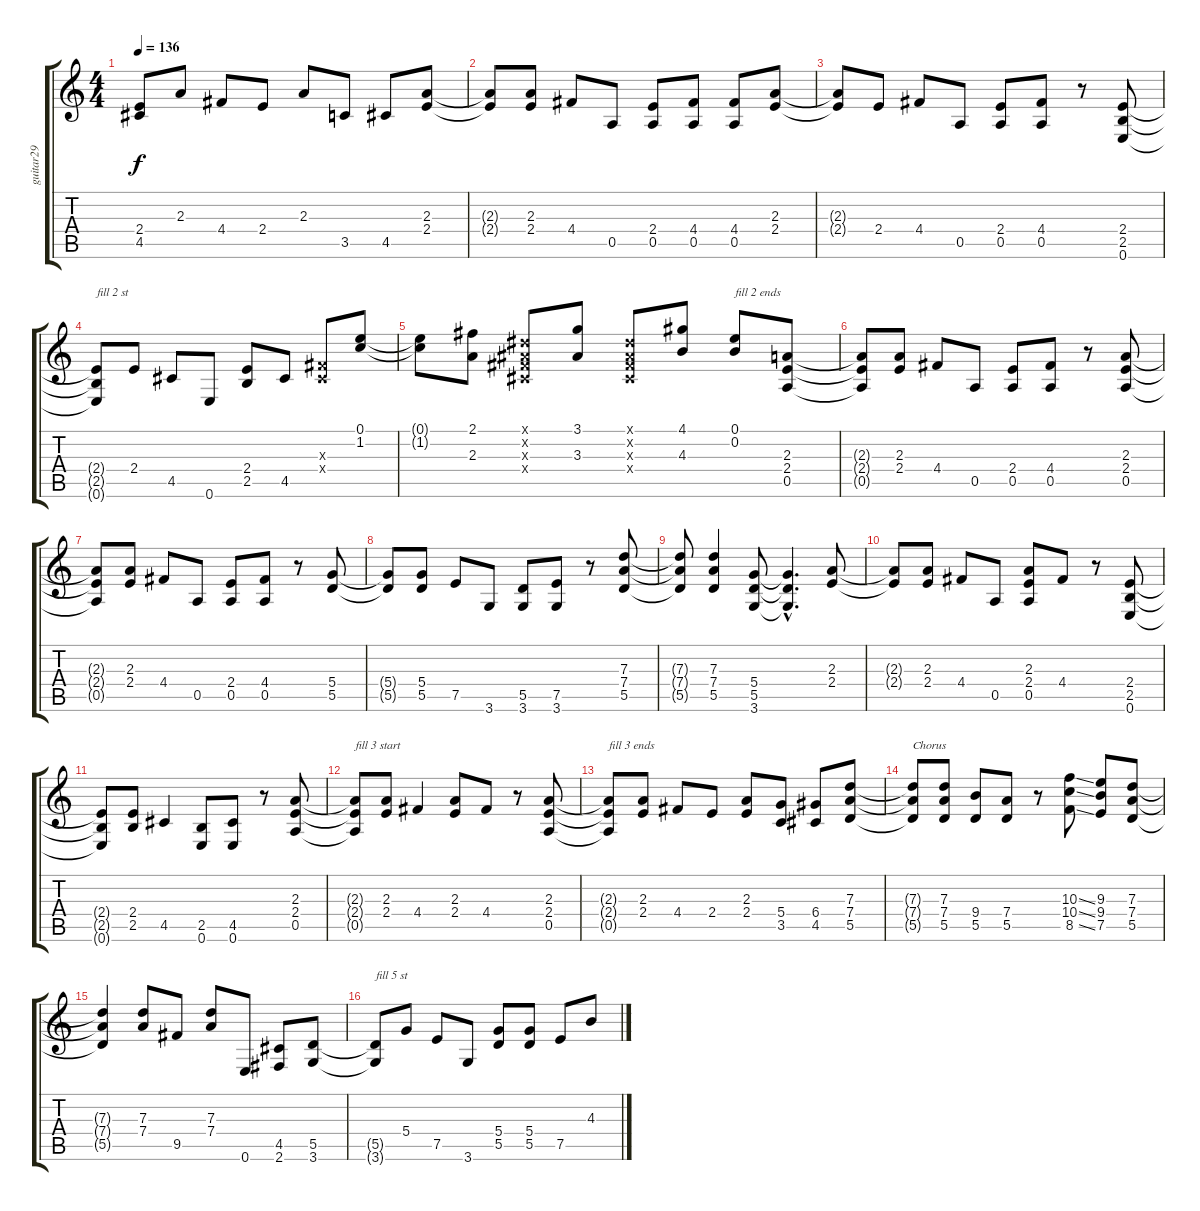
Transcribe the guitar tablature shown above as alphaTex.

\track ("guitar29" "guitar29") {instrument overdrivenguitar}
\staff {score tabs}
\tuning (E4 B3 G3 D3 A2 E2) {hide}
\ts (4 4)
\tempo 136
\clef g2
\ks c
(2.4{t} 4.5{t}).8{dy f} 2.3.8 4.4.8 2.4.8 2.3.8 3.5.8 4.5.8 (2.3 2.4).8 |
(2.3{t} 2.4{t}).8 (2.3 2.4).8 4.4.8 0.5.8 (2.4 0.5).8 (4.4 0.5).8 (4.4 0.5).8 (2.3 2.4).8 |
(2.3{t} 2.4{t}).8 2.4.8 4.4.8 0.5.8 (2.4 0.5).8 (4.4 0.5).8 r.8 (2.4 2.5 0.6).8 |
(2.4{t} 2.5{t} 0.6{t}).8{txt "fill 2 st"} 2.4.8 4.5.8 0.6.8 (2.4 2.5).8 4.5.8 (-1.3{x} -1.4{x}).8 (0.1 1.2).8 |
(0.1{t} 1.2{t}).8 (2.1 2.3).8 (-1.1{x} -1.2{x} -1.3{x} -1.4{x}).8 (3.1 3.3).8 (-1.1{x} -1.2{x} -1.3{x} -1.4{x}).8 (4.1 4.3).8 (0.1 0.2).8{txt "fill 2 ends"} (2.3 2.4 0.5).8 |
(2.3{t} 2.4{t} 0.5{t}).8 (2.3 2.4).8 4.4.8 0.5.8 (2.4 0.5).8 (4.4 0.5).8 r.8 (2.3 2.4 0.5).8 |
(2.3{t} 2.4{t} 0.5{t}).8 (2.3 2.4).8 4.4.8 0.5.8 (2.4 0.5).8 (4.4 0.5).8 r.8 (5.4 5.5).8 |
(5.4{t} 5.5{t}).8 (5.4 5.5).8 7.5.8 3.6.8 (5.5 3.6).8 (7.5 3.6).8 r.8 (7.3 7.4 5.5).8 |
(7.3{t} 7.4{t} 5.5{t}).8 (7.3 7.4 5.5).4 (5.4 5.5 3.6).8 (5.4{hac t} 5.5{hac t} 3.6{hac t}).4{d} (2.3 2.4).8 |
(2.3{t} 2.4{t}).8 (2.3 2.4).8 4.4.8 0.5.8 (2.3 2.4 0.5).8 4.4.8 r.8 (2.4 2.5 0.6).8 |
(2.4{t} 2.5{t} 0.6{t}).8 (2.4 2.5).8 4.5.4 (2.5 0.6).8 (4.5 0.6).8 r.8 (2.3 2.4 0.5).8 |
(2.3{t} 2.4{t} 0.5{t}).8{txt "fill 3 start"} (2.3 2.4).8 4.4.4 (2.3 2.4).8 4.4.8 r.8 (2.3 2.4 0.5).8 |
(2.3{t} 2.4{t} 0.5{t}).8{txt "fill 3 ends"} (2.3 2.4).8 4.4.8 2.4.8 (2.3 2.4).8 (5.4 3.5).8 (6.4 4.5).8 (7.3 7.4 5.5).8 |
(7.3{t} 7.4{t} 5.5{t}).8{txt "Chorus"} (7.3 7.4 5.5).8 (9.4 5.5).8 (7.4 5.5).8 r.8 (10.3{ss} 10.4{ss} 8.5{ss}).8 (9.3 9.4 7.5).8 (7.3 7.4 5.5).8 |
(7.3{t} 7.4{t} 5.5{t}).4 (7.3 7.4).8 9.5.8 (7.3 7.4).8 0.6.8 (4.5 2.6).8 (5.5 3.6).8 |
(5.5{t} 3.6{t}).8{txt "fill 5 st"} 5.4.8 7.5.8 3.6.8 (5.4 5.5).8 (5.4 5.5).8 7.5.8 4.3.8
